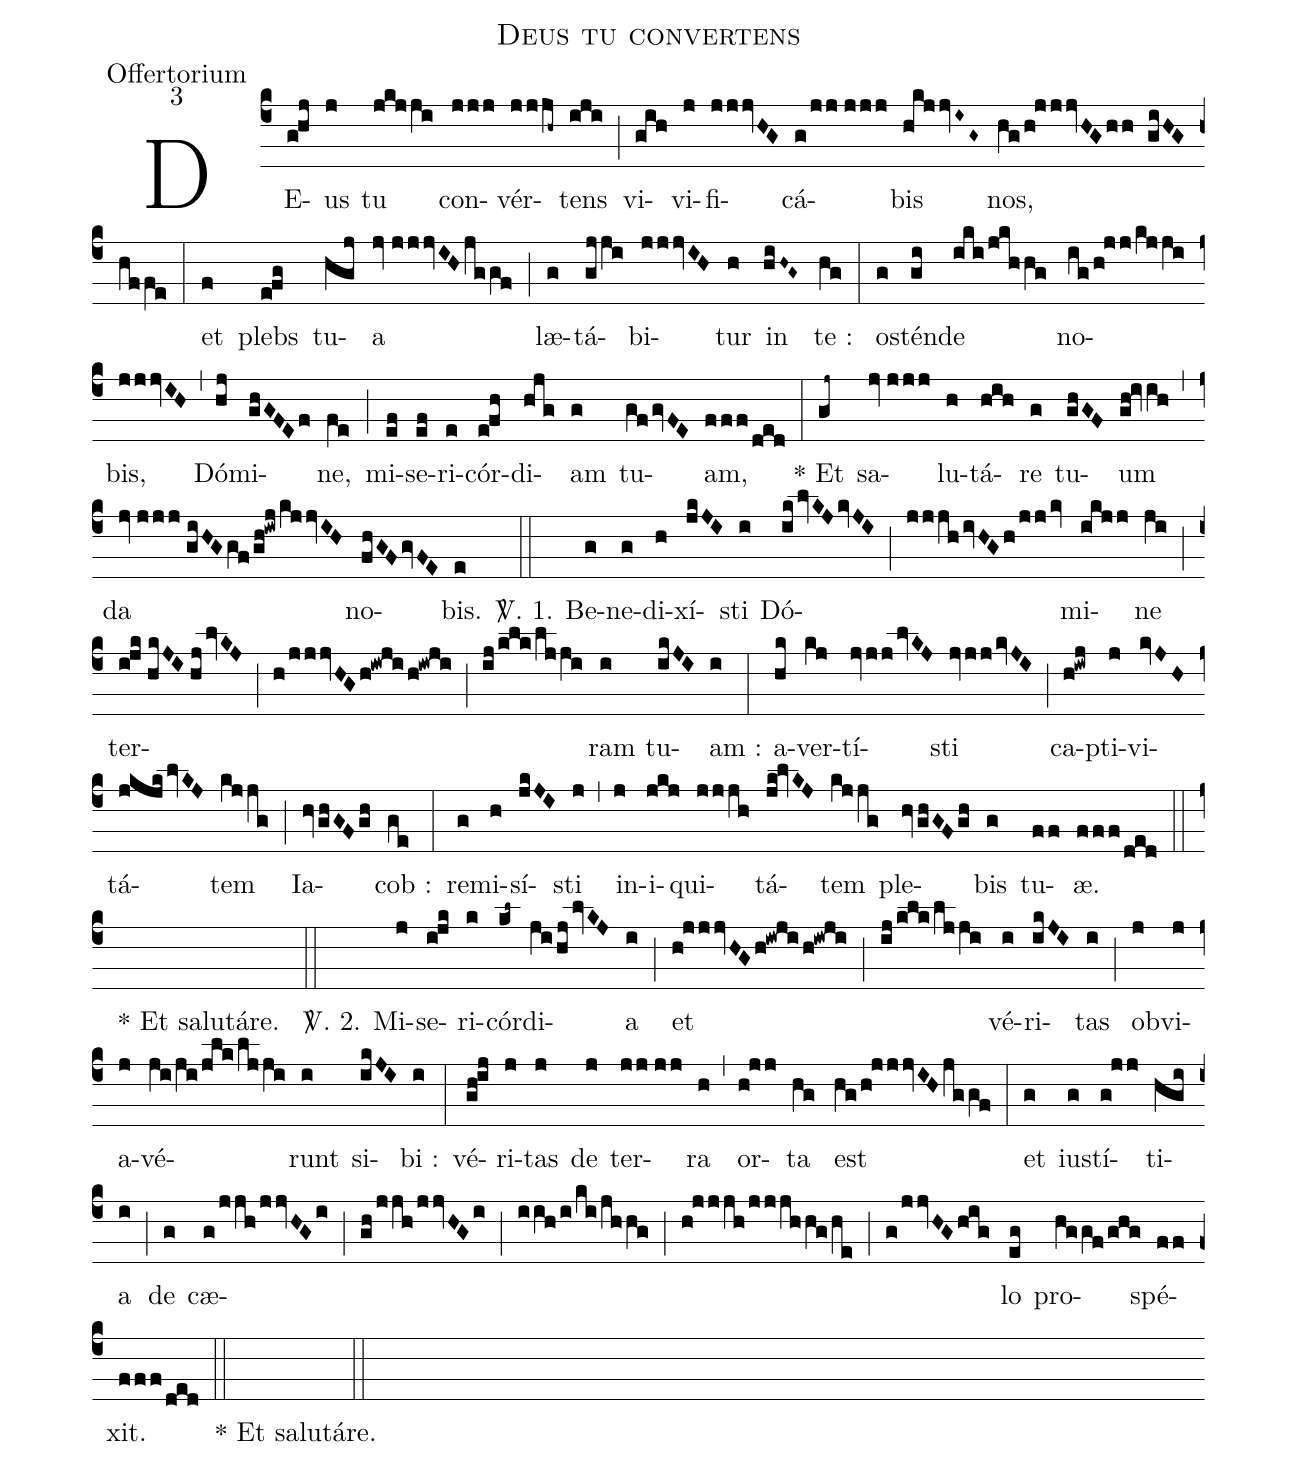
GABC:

name:Deus tu convertens ;
office-part:Offertorium;
mode:3;
%%
(c4) DE(ghj)us(j) tu(jkjji) con(jjj)vér(jjjh~)tens(iji) (;) vi(gih)vi(j)fi(jjjvHG)cá(g/jj//jjj)bis(hkjjvI~G~) nos,(hg/h!jjjvHGhh giHGhffe) (:) et(f) plebs(efg) tu(hgj)a(jv//jjjvIHjggf) (;) læ(g)tá(gjji)bi(jjjvIH)tur(h) in(hiH~G~) te :(hg) (:) os(g)tén(gi)de(iki/jkhhg) no(ig/h!jj/kjji)bis,(jjjvIH) (,) Dó(hj)mi(ghGFEf)ne,(fe) (;) mi(ef)se(ef)ri(e)cór(efh)di(hjg)am(g) tu(gfgvFE)am,(fff/ded) (:) <sp>*</sp> Et(gj~) sa(jv//jjj)lu(h)tá(hih)re(g) tu(ghGF)um(gh!ivih) (,) da(jv//jjj//giHGgf/gh!iwj/kjjvIH) no(fhGFgvFE)bis.(e) (::)
<sp>V/</sp>. 1. Be(g)ne(g)di(h)xí(jkJI)sti(i) Dó(iklvKJkvJI)(;)(jjjhivHGh/jjkv)mi(ikjj)ne(ji) (;) ter(ijk//hkJI//hjlvKJ)(;)(h/jjjvHGh!iwji/h!iwji)(;)(ij/klk/ljji)ram(i) tu(ikJI)am :(i) (:) a(hk)ver(kj)tí(jvjjlvKJ)sti(jvjjkvJI) (;) ca(h!iwj)pti(j)vi(kvJH)tá(jkjklvKJ)tem(kjjg) (;) Ia(hvghGFgh)cob :(ge) (:) re(g)mi(h)sí(jkJI)sti(j) (,) in(j)i(jkj)qui(jjjh)tá(jk!lvKJ)tem(kjjg) ple(hvghGFgh)bis(g) tu(ff)æ.(fff/ded) (::) ()* Et salutáre.() (::)
<sp>V/</sp>. 2. Mi(j)se(ijk)ri(k)cór(kl~)di(jihjlvKJ)a(i) (;) et(h!jjjvHGh!iwji/h!iwji) (;) (ij/klk/ljji) vé(i)ri(ikJI)tas(i) (;) ob(j)vi(j)a(j)vé(ji/ji/jlk/ljji)runt(i) si(ikJI)bi :(i) (:) vé(gh!ij)ri(j)tas(j) de(j) ter(jj//jj)ra(h) (,) or(h!jj)ta(hg) est(hg/h!jjjvIHjggf) (:) et(g) iu(g)stí(g!jj)ti(hgi)a(i) (;) de(g) cæ(g/jjh/jjvHGi)(;)(gh/jjh/jjvHGi)(;)(iih/i/ki/jhhg)(;)(h!jjjh/jjjhhg/he)(;)(g/jjvHGhig)lo(eg) pro(hggf/ghg)spé(ff)xit.(fff/ded) (::) ()* Et salutáre.() (::)
